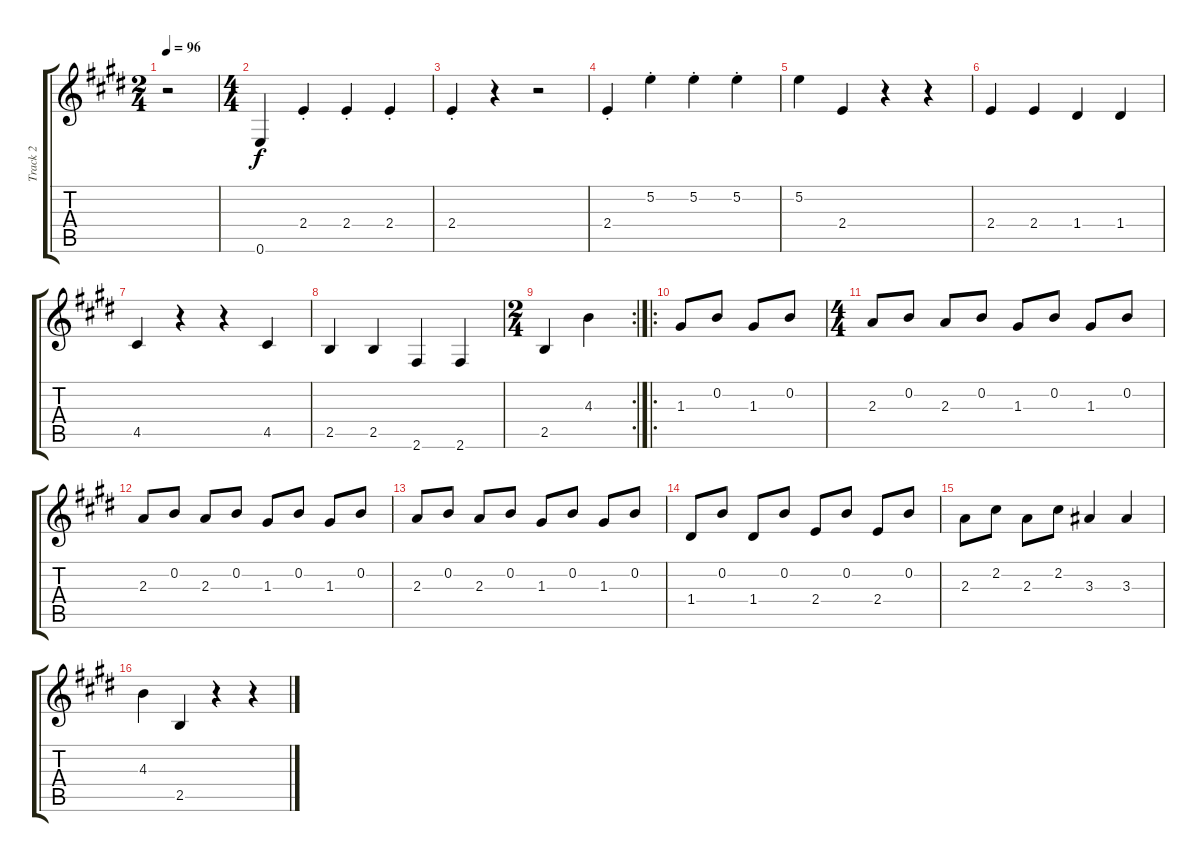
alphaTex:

\track ("Track 2" "Track 2") {instrument acousticguitarnylon}
\staff {score tabs}
\tuning (E4 B3 G3 D3 A2 E2) {hide}
\ts (2 4)
\tempo 96
\clef g2
\ks e
r.2{dy f instrument acousticguitarnylon} |
\ts (4 4)
0.6.4 2.4{st}.4 2.4{st}.4 2.4{st}.4 |
2.4{st}.4 r.4 r.2 |
2.4{st}.4 5.2{st}.4 5.2{st}.4 5.2{st}.4 |
5.2.4 2.4.4 r.4 r.4 |
2.4.4 2.4.4 1.4.4 1.4.4 |
4.5.4 r.4 r.4 4.5.4 |
2.5.4 2.5.4 2.6.4 2.6.4 |
\rc 2
\ts (2 4)
2.5.4 4.3.4 |
\ro
1.3.8 0.2.8 1.3.8 0.2.8 |
\ts (4 4)
2.3.8 0.2.8 2.3.8 0.2.8 1.3.8 0.2.8 1.3.8 0.2.8 |
2.3.8 0.2.8 2.3.8 0.2.8 1.3.8 0.2.8 1.3.8 0.2.8 |
2.3.8 0.2.8 2.3.8 0.2.8 1.3.8 0.2.8 1.3.8 0.2.8 |
1.4.8 0.2.8 1.4.8 0.2.8 2.4.8 0.2.8 2.4.8 0.2.8 |
2.3.8 2.2.8 2.3.8 2.2.8 3.3.4 3.3.4 |
4.3.4 2.5.4 r.4 r.4
